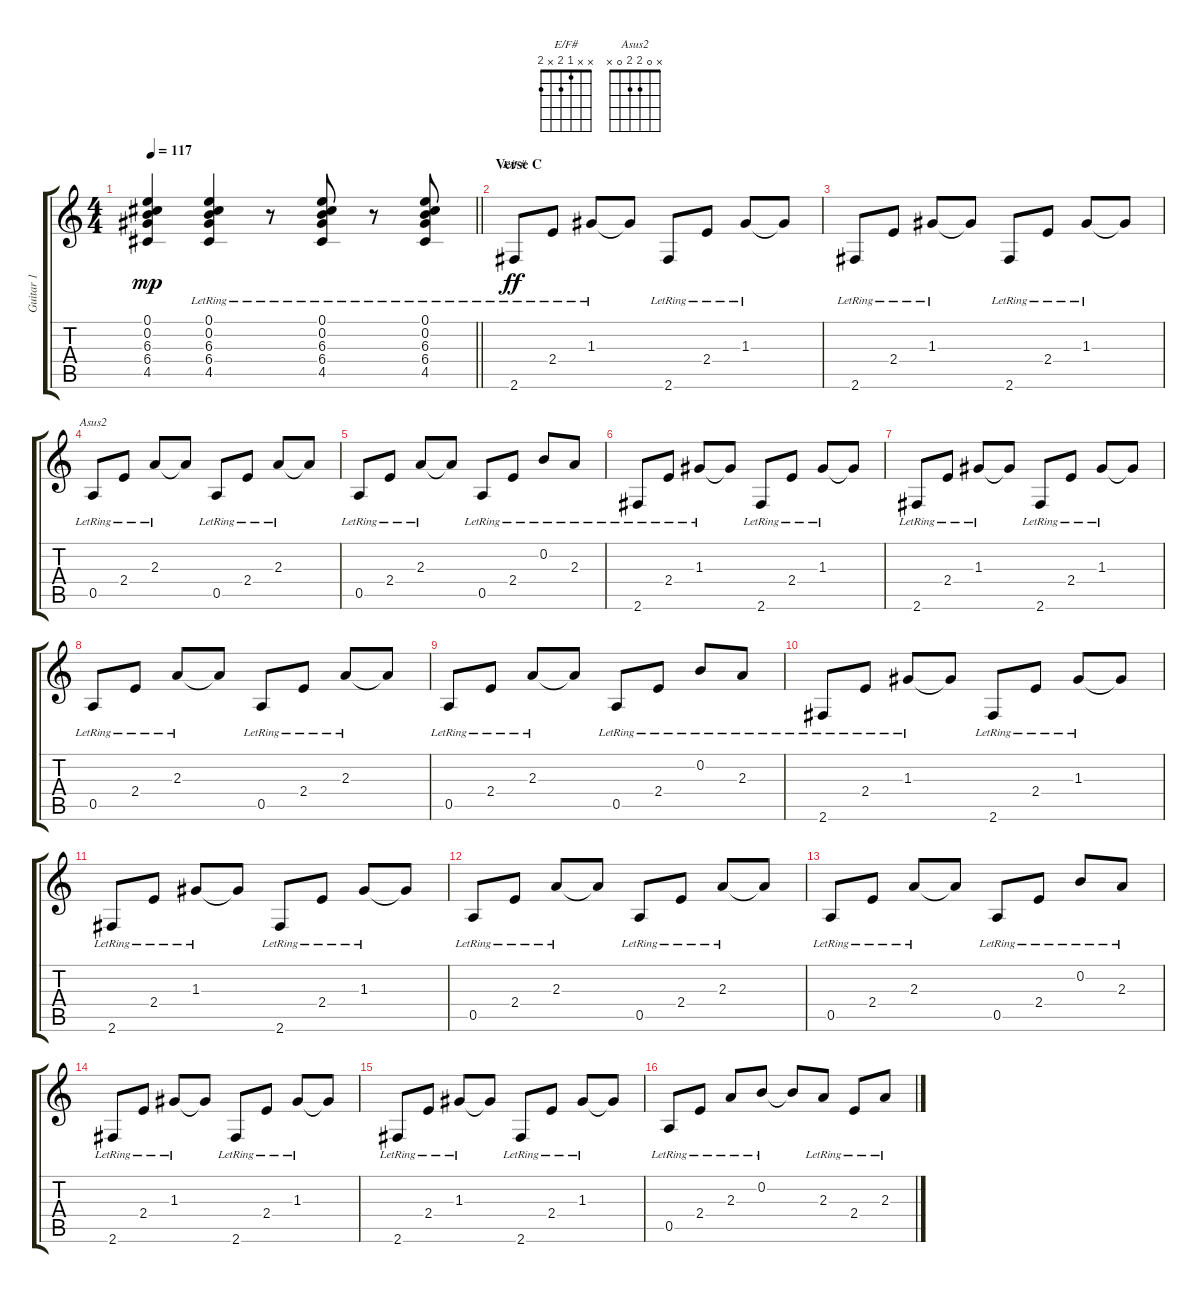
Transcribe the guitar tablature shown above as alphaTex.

\track ("Guitar 1" "Guitar 1") {instrument electricguitarclean}
\staff {score tabs}
\tuning (E4 B3 G3 D3 A2 E2) {hide}
\chord ("E/F#" x x 1 2 x 2)
\chord ("Asus2" x 0 2 2 0 x)
\ts (4 4)
\tempo 117
\clef g2
\barLineRight lightlight
\ks c
(0.1{t} 0.2{t} 6.3{t} 6.4{t} 4.5{t}).4{dy mp} (0.1{lr} 0.2{lr} 6.3{lr} 6.4{lr} 4.5{lr}).4 r.8 (0.1{lr} 0.2{lr} 6.3{lr} 6.4{lr} 4.5{lr}).8 r.8 (0.1{lr} 0.2{lr} 6.3{lr} 6.4{lr} 4.5{lr}).8 |
\section ("" "Verse C")
2.6{lr}.8{ch "E/F#" dy ff} 2.4{lr}.8 1.3{lr}.8 1.3{t}.8 2.6{lr}.8 2.4{lr}.8 1.3{lr}.8 1.3{t}.8 |
2.6{lr}.8 2.4{lr}.8 1.3{lr}.8 1.3{t}.8 2.6{lr}.8 2.4{lr}.8 1.3{lr}.8 1.3{t}.8 |
0.5{lr}.8{ch "Asus2"} 2.4{lr}.8 2.3{lr}.8 2.3{t}.8 0.5{lr}.8 2.4{lr}.8 2.3{lr}.8 2.3{t}.8 |
0.5{lr}.8 2.4{lr}.8 2.3{lr}.8 2.3{t}.8 0.5{lr}.8 2.4{lr}.8 0.2{lr}.8 2.3{lr}.8 |
2.6{lr}.8 2.4{lr}.8 1.3{lr}.8 1.3{t}.8 2.6{lr}.8 2.4{lr}.8 1.3{lr}.8 1.3{t}.8 |
2.6{lr}.8 2.4{lr}.8 1.3{lr}.8 1.3{t}.8 2.6{lr}.8 2.4{lr}.8 1.3{lr}.8 1.3{t}.8 |
0.5{lr}.8 2.4{lr}.8 2.3{lr}.8 2.3{t}.8 0.5{lr}.8 2.4{lr}.8 2.3{lr}.8 2.3{t}.8 |
0.5{lr}.8 2.4{lr}.8 2.3{lr}.8 2.3{t}.8 0.5{lr}.8 2.4{lr}.8 0.2{lr}.8 2.3{lr}.8 |
2.6{lr}.8 2.4{lr}.8 1.3{lr}.8 1.3{t}.8 2.6{lr}.8 2.4{lr}.8 1.3{lr}.8 1.3{t}.8 |
2.6{lr}.8 2.4{lr}.8 1.3{lr}.8 1.3{t}.8 2.6{lr}.8 2.4{lr}.8 1.3{lr}.8 1.3{t}.8 |
0.5{lr}.8 2.4{lr}.8 2.3{lr}.8 2.3{t}.8 0.5{lr}.8 2.4{lr}.8 2.3{lr}.8 2.3{t}.8 |
0.5{lr}.8 2.4{lr}.8 2.3{lr}.8 2.3{t}.8 0.5{lr}.8 2.4{lr}.8 0.2{lr}.8 2.3{lr}.8 |
2.6{lr}.8 2.4{lr}.8 1.3{lr}.8 1.3{t}.8 2.6{lr}.8 2.4{lr}.8 1.3{lr}.8 1.3{t}.8 |
2.6{lr}.8 2.4{lr}.8 1.3{lr}.8 1.3{t}.8 2.6{lr}.8 2.4{lr}.8 1.3{lr}.8 1.3{t}.8 |
0.5{lr}.8 2.4{lr}.8 2.3{lr}.8 0.2{lr}.8 0.2{t}.8 2.3{lr}.8 2.4{lr}.8 2.3{lr}.8
